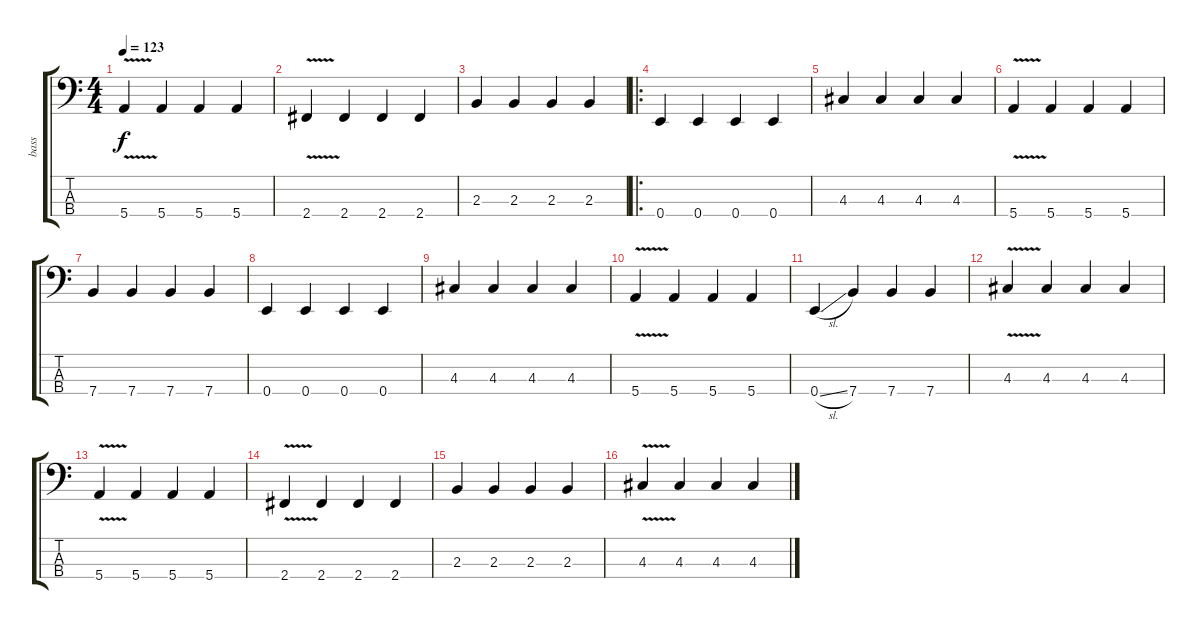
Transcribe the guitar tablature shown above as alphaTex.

\track ("bass" "bass") {instrument electricbassfinger}
\staff {score tabs}
\tuning (G2 D2 A1 E1) {hide}
\ts (4 4)
\tempo 123
\clef f4
\ks c
5.4{v}.4{dy f} 5.4.4 5.4.4 5.4.4 |
2.4{v}.4 2.4.4 2.4.4 2.4.4 |
2.3.4 2.3.4 2.3.4 2.3.4 |
\ro
0.4.4 0.4.4 0.4.4 0.4.4 |
4.3.4 4.3.4 4.3.4 4.3.4 |
5.4{v}.4 5.4.4 5.4.4 5.4.4 |
7.4.4 7.4.4 7.4.4 7.4.4 |
0.4.4 0.4.4 0.4.4 0.4.4 |
4.3.4 4.3.4 4.3.4 4.3.4 |
5.4{v}.4 5.4.4 5.4.4 5.4.4 |
0.4{sl}.4 7.4.4 7.4.4 7.4.4 |
4.3{v}.4 4.3.4 4.3.4 4.3.4 |
5.4{v}.4 5.4.4 5.4.4 5.4.4 |
2.4{v}.4 2.4.4 2.4.4 2.4.4 |
2.3.4 2.3.4 2.3.4 2.3.4 |
4.3{v}.4 4.3.4 4.3.4 4.3.4
